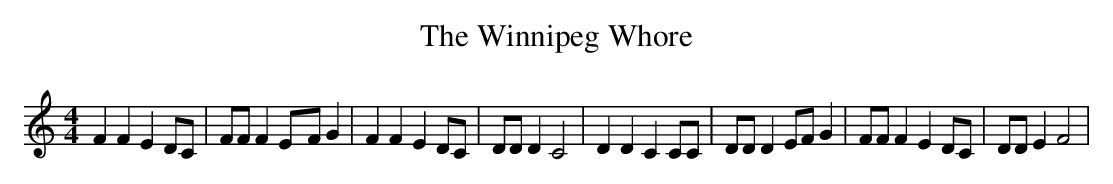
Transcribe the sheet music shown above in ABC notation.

X:1
T:The Winnipeg Whore
M:4/4
L:1/8
K:C
 F2 F2 E2 DC| FF F2E-F G2| F2 F2 E2 DC| DD D2 C4| D2 D2 C2 CC| DD D2 EF G2|\
 FF F2 E2 DC| DD E2 F4|
